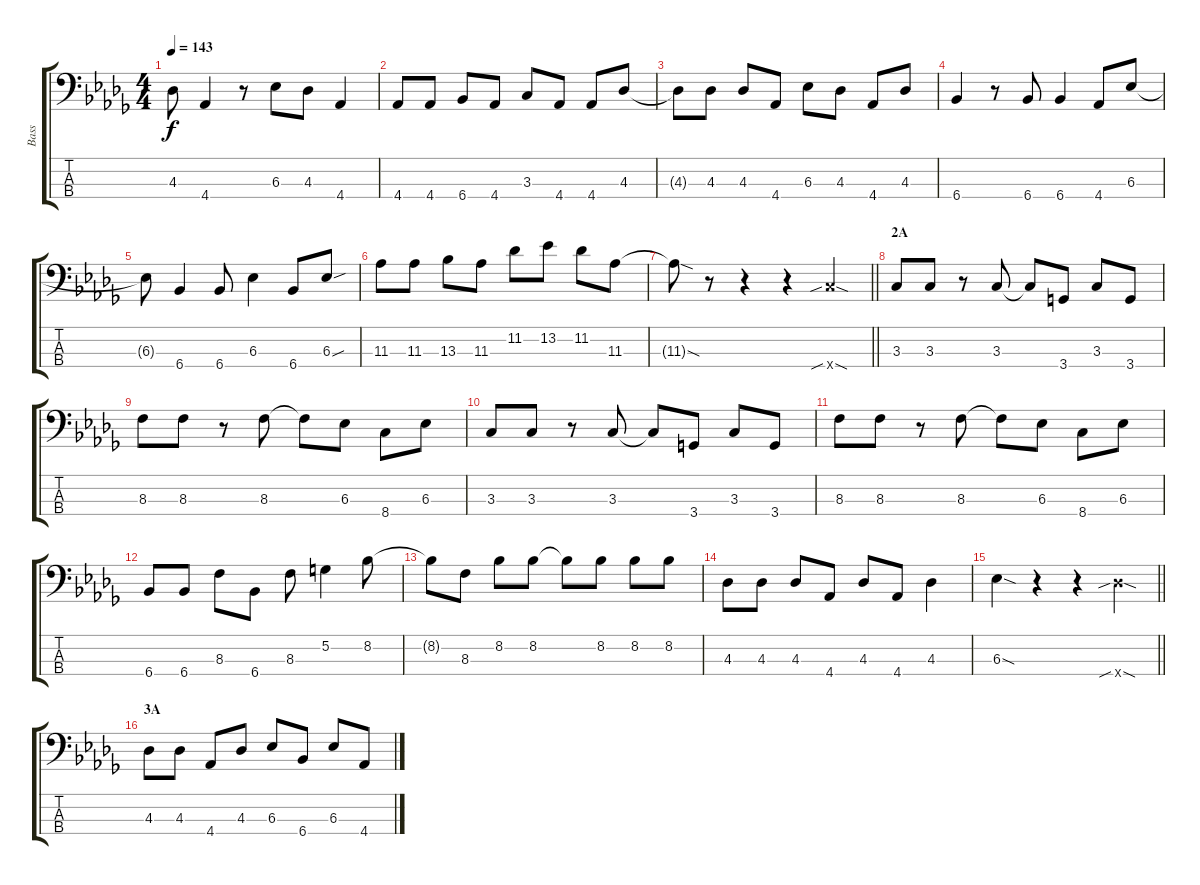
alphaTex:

\track ("Bass" "Bass") {instrument electricbassfinger}
\staff {score tabs}
\tuning (G2 D2 A1 E1) {hide}
\ts (4 4)
\tempo 143
\clef f4
\ks db
4.3{t}.8{dy f} 4.4.4 r.8 6.3.8 4.3.8 4.4.4 |
4.4.8 4.4.8 6.4.8 4.4.8 3.3.8 4.4.8 4.4.8 4.3.8 |
4.3{t}.8 4.3.8 4.3.8 4.4.8 6.3.8 4.3.8 4.4.8 4.3.8 |
6.4.4 r.8 6.4.8 6.4.4 4.4.8 6.3.8 |
6.3{t}.8 6.4.4 6.4.8 6.3.4 6.4.8 6.3{sou}.8 |
11.3.8 11.3.8 13.3.8 11.3.8 11.2.8 13.2.8 11.2.8 11.3.8 |
\barLineRight lightlight
11.3{sod t}.8 r.8 r.4 r.4 8.4{sib sod x}.4 |
\section ("" "2A")
3.3.8 3.3.8 r.8 3.3.8 3.3{t}.8 3.4.8 3.3.8 3.4.8 |
8.3.8 8.3.8 r.8 8.3.8 8.3{t}.8 6.3.8 8.4.8 6.3.8 |
3.3.8 3.3.8 r.8 3.3.8 3.3{t}.8 3.4.8 3.3.8 3.4.8 |
8.3.8 8.3.8 r.8 8.3.8 8.3{t}.8 6.3.8 8.4.8 6.3.8 |
6.4.8 6.4.8 8.3.8 6.4.8 8.3.8 5.2.4 8.2.8 |
8.2{t}.8 8.3.8 8.2.8 8.2.8 8.2{t}.8 8.2.8 8.2.8 8.2.8 |
4.3.8 4.3.8 4.3.8 4.4.8 4.3.8 4.4.8 4.3.4 |
\barLineRight lightlight
6.3{sod}.4 r.4 r.4 9.4{sib sod x}.4 |
\section ("" "3A")
4.3.8 4.3.8 4.4.8 4.3.8 6.3.8 6.4.8 6.3.8 4.4.8
